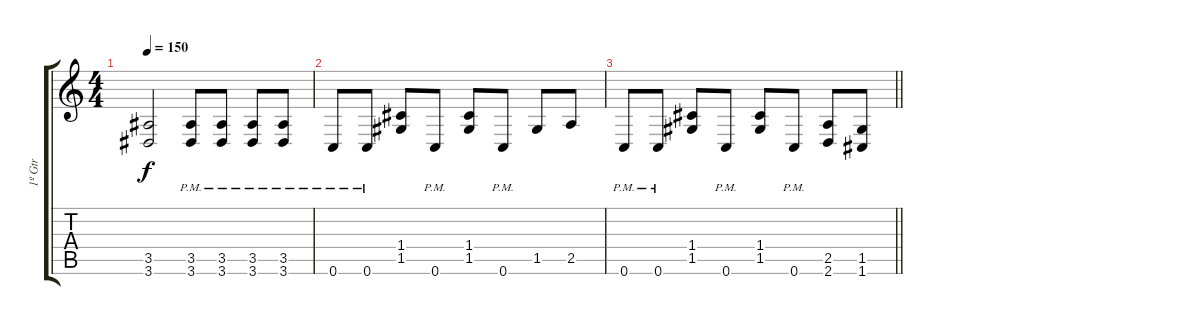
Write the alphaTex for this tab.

\track ("1º Gtr" "1º Gtr") {instrument distortionguitar}
\staff {score tabs}
\tuning (D4 A3 F3 C3 G2 C2) {hide}
\ts (4 4)
\tempo 150
\clef g2
\ks c
(3.5 3.6).2{dy f} (3.5{pm} 3.6{pm}).8 (3.5{pm} 3.6{pm}).8 (3.5{pm} 3.6{pm}).8 (3.5{pm} 3.6{pm}).8 |
0.6{pm}.8 0.6{pm}.8 (1.4 1.5).8 0.6{pm}.8 (1.4 1.5).8 0.6{pm}.8 1.5.8 2.5.8 |
\barLineRight lightlight
0.6{pm}.8 0.6{pm}.8 (1.4 1.5).8 0.6{pm}.8 (1.4 1.5).8 0.6{pm}.8 (2.5 2.6).8 (1.5 1.6).8
